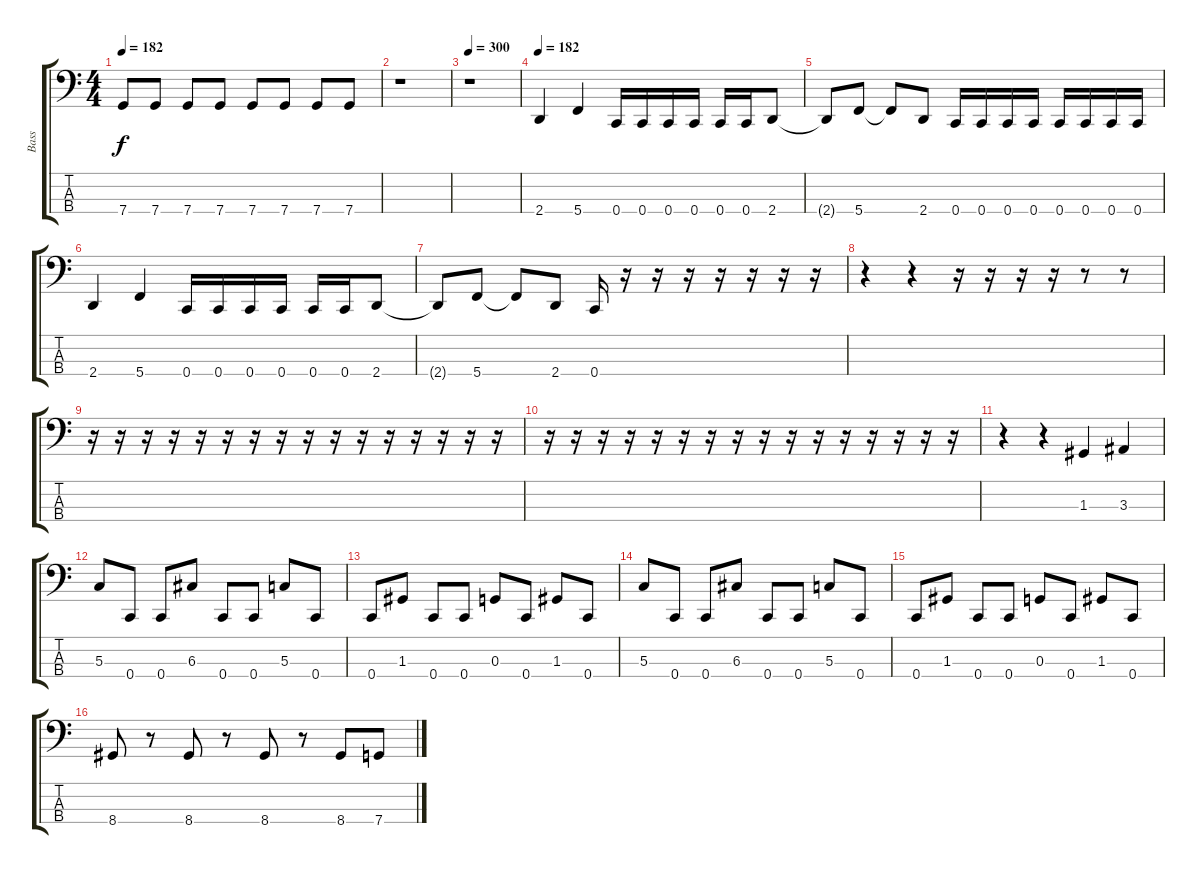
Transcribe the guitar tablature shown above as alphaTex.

\track ("Bass" "Bass") {instrument electricbasspick}
\staff {score tabs}
\tuning (F2 C2 G1 C1) {hide}
\ts (4 4)
\tempo 182
\clef f4
\ks c
7.4.8{dy f} 7.4.8 7.4.8 7.4.8 7.4.8 7.4.8 7.4.8 7.4.8 |
r.1 |
\tempo 300
r.1 |
\tempo 182
2.4.4 5.4.4 0.4.16 0.4.16 0.4.16 0.4.16 0.4.16 0.4.16 2.4.8 |
2.4{t}.8 5.4.8 5.4{t}.8 2.4.8 0.4.16 0.4.16 0.4.16 0.4.16 0.4.16 0.4.16 0.4.16 0.4.16 |
2.4.4 5.4.4 0.4.16 0.4.16 0.4.16 0.4.16 0.4.16 0.4.16 2.4.8 |
2.4{t}.8 5.4.8 5.4{t}.8 2.4.8 0.4.16 r.16 r.16 r.16 r.16 r.16 r.16 r.16 |
r.4 r.4 r.16 r.16 r.16 r.16 r.8 r.8 |
r.16 r.16 r.16 r.16 r.16 r.16 r.16 r.16 r.16 r.16 r.16 r.16 r.16 r.16 r.16 r.16 |
r.16 r.16 r.16 r.16 r.16 r.16 r.16 r.16 r.16 r.16 r.16 r.16 r.16 r.16 r.16 r.16 |
r.4 r.4 1.3.4 3.3.4 |
5.3.8 0.4.8 0.4.8 6.3.8 0.4.8 0.4.8 5.3.8 0.4.8 |
0.4.8 1.3.8 0.4.8 0.4.8 0.3.8 0.4.8 1.3.8 0.4.8 |
5.3.8 0.4.8 0.4.8 6.3.8 0.4.8 0.4.8 5.3.8 0.4.8 |
0.4.8 1.3.8 0.4.8 0.4.8 0.3.8 0.4.8 1.3.8 0.4.8 |
8.4.8 r.8 8.4.8 r.8 8.4.8 r.8 8.4.8 7.4.8
